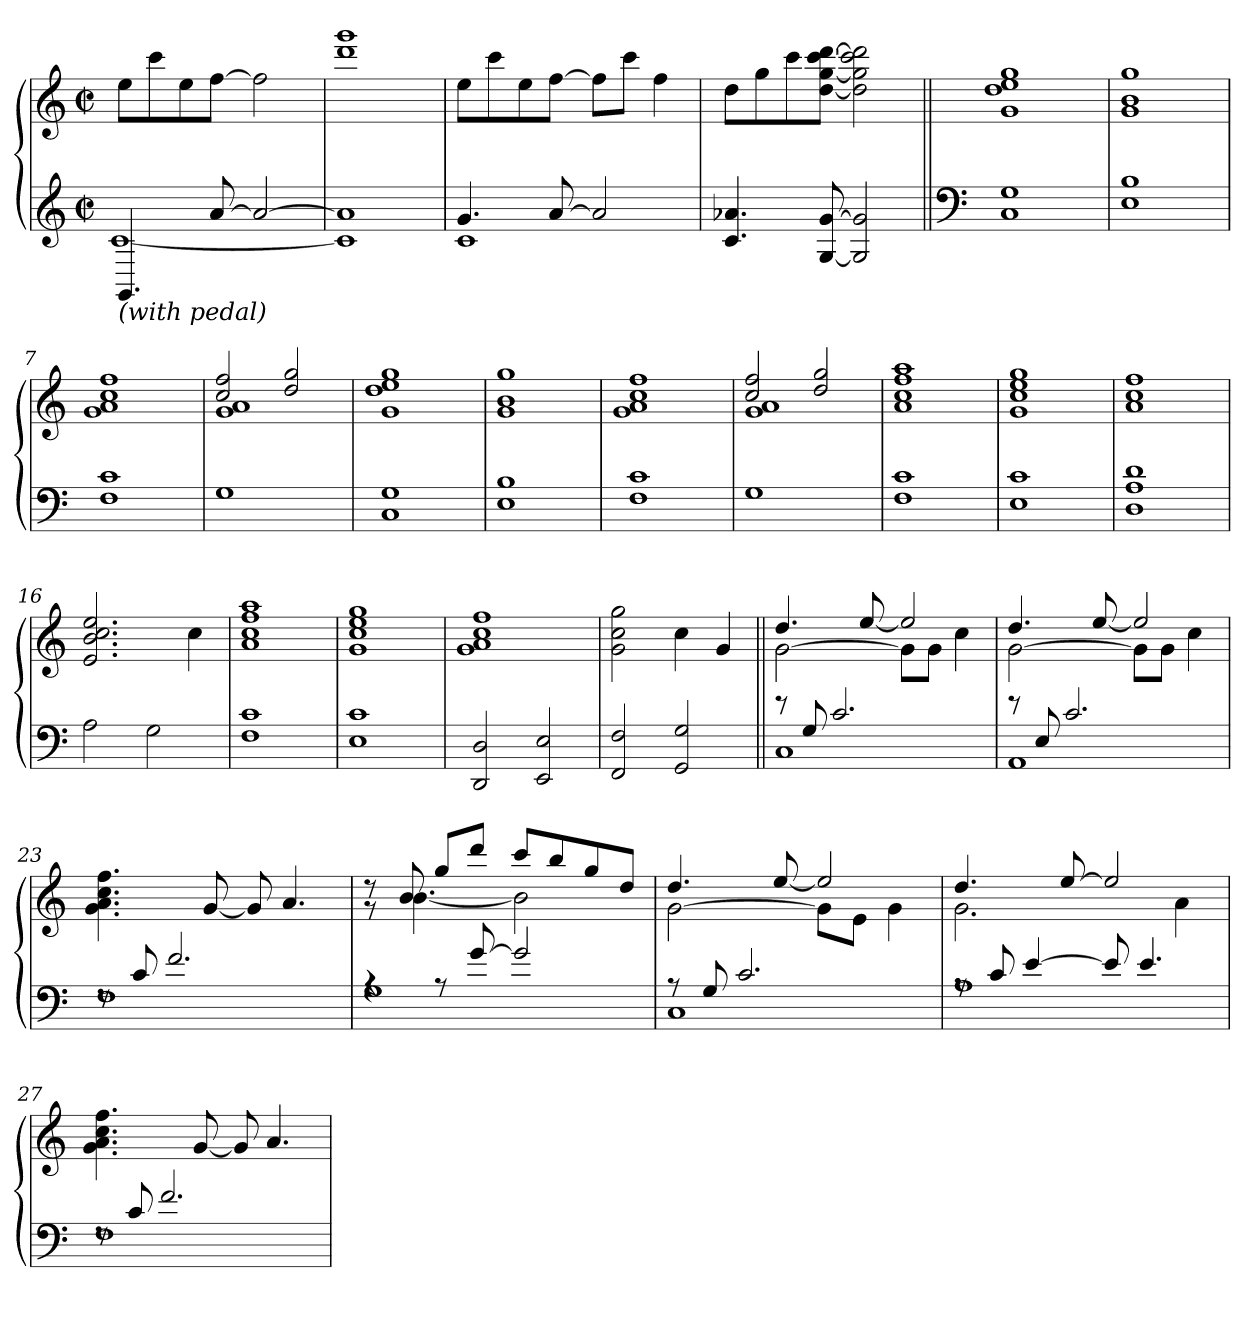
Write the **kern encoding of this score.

**kern	**kern	**dynam
*part1	*part1	*part1
*staff2	*staff1	*staff1/2
*clefG2	*clefG2	*
*k[]	*k[]	*
*M2/2	*M2/2	*
*met(c|)	*met(c|)	*
=1	=1	=1
*^	*	*
!LO:TX:b:i:t=(with pedal)	!	!	!
!	!	!	!LO:DY:a
4.GG/	[1c	8ee\L	M.M. = 60
.	.	8ccc\	.
.	.	8ee\	.
[8a/	.	[8ff\J	.
2a/_	.	2ff\]	.
=2	=2	=2	=2
1a]	1c]	1ddd 1ggg	.
=3	=3	=3	=3
4.g/	1c	8ee\L	.
.	.	8ccc\	.
.	.	8ee\	.
[8a/	.	[8ff\J	.
2a/]	.	8ff\L]	.
.	.	8ccc\J	.
.	.	4ff\	.
*v	*v	*	*
=4	=4	=4
4.c/ 4.a-X/	8dd\L	.
.	8gg\	.
.	8ccc\	.
[8G/ [8g/	[8dd\ [8gg\ [8ccc\ [8ddd\J	.
2G]/ 2g]/	2dd]\ 2gg]\ 2ccc]\ 2ddd]\	.
=5||	=5||	=5||
*clefF4	*	*
*^	*	*
1ryy	1C 1G	1g 1dd 1ee 1gg	.
*v	*v	*	*
=6	=6	=6
1E 1B	1g 1b 1gg	.
=7	=7	=7
1F 1c	1g 1a 1cc 1ff	.
=8	=8	=8
*	*^	*
1G	1g 1a	2cc/ 2ff/	.
.	.	2dd/ 2gg/	.
*	*v	*v	*
!!LO:LB:g=z
=9	=9	=9
1C 1G	1g 1dd 1ee 1gg	.
=10	=10	=10
1E 1B	1g 1b 1gg	.
=11	=11	=11
1F 1c	1g 1a 1cc 1ff	.
=12	=12	=12
*	*^	*
1G	1g 1a	2cc/ 2ff/	.
.	.	2dd/ 2gg/	.
*	*v	*v	*
=13	=13	=13
1F 1c	1a 1cc 1ff 1aa	.
=14	=14	=14
1E 1c	1g 1cc 1ee 1gg	.
=15	=15	=15
1D 1A 1d	1a 1cc 1ff	.
=16	=16	=16
2A\	2.e/ 2.b/ 2.cc/ 2.ee/	.
2G\	.	.
.	4cc\	.
=17	=17	=17
1F 1c	1a 1cc 1ff 1aa	.
=18	=18	=18
1E 1c	1g 1cc 1ee 1gg	.
=19	=19	=19
2DD/ 2D/	1g 1a 1cc 1ff	.
2EE/ 2E/	.	.
=20	=20	=20
2FF/ 2F/	2g\ 2cc\ 2gg\	.
2GG/ 2G/	4cc\	.
.	4g/	.
!!LO:LB:g=z
=21||	=21||	=21||
*^	*^	*
!	!	!	!	!LO:DY:a
1C	8re	[2g\	4.dd/	M.M. = 67
.	8G/	.	.	.
.	2.c/	.	.	.
.	.	.	[8ee/	.
.	.	8g\L]	2ee/]	.
.	.	8g\J	.	.
.	.	4cc\	.	.
=22	=22	=22	=22	=22
1AA	8re	[2g\	4.dd/	.
.	8E/	.	.	.
.	2.c/	.	.	.
.	.	.	[8ee/	.
.	.	8g\L]	2ee/]	.
.	.	8g\J	.	.
.	.	4cc\	.	.
*	*	*v	*v	*
=23	=23	=23	=23
8rF	1F	4.g\ 4.a\ 4.cc\ 4.ff\	.
8c/	.	.	.
2.f/	.	.	.
.	.	[8g/	.
.	.	8g/]	.
.	.	4.a/	.
=24	=24	=24	=24
*	*	*^	*
4rA	1G	8r	8r	.
.	.	8b/	[4.b\	.
8rA	.	8gg/L	.	.
[8g/	.	8ddd/J	.	.
2g/]	.	8ccc/L	2b\]	.
.	.	8bb/	.	.
.	.	8gg/	.	.
.	.	8dd/J	.	.
!!LO:LB:g=z	!!
=25	=25	=25	=25	=25
8r	1C	[2g\	4.dd/	.
8G/	.	.	.	.
2.c/	.	.	.	.
.	.	.	[8ee/	.
.	.	8g\L]	2ee/]	.
.	.	8e\J	.	.
.	.	4g\	.	.
=26	=26	=26	=26	=26
8rA	1A	4.dd/	2.g\	.
8c/	.	.	.	.
[4e/	.	.	.	.
.	.	[8ee/	.	.
8e/]	.	2ee/]	.	.
4.e/	.	.	.	.
.	.	.	4a\	.
*	*	*v	*v	*
=27	=27	=27	=27
8rF	1F	4.g\ 4.a\ 4.cc\ 4.ff\	.
8c/	.	.	.
2.f/	.	.	.
.	.	[8g/	.
.	.	8g/]	.
.	.	4.a/	.
*v	*v	*	*
=	=	=
*-	*-	*-
